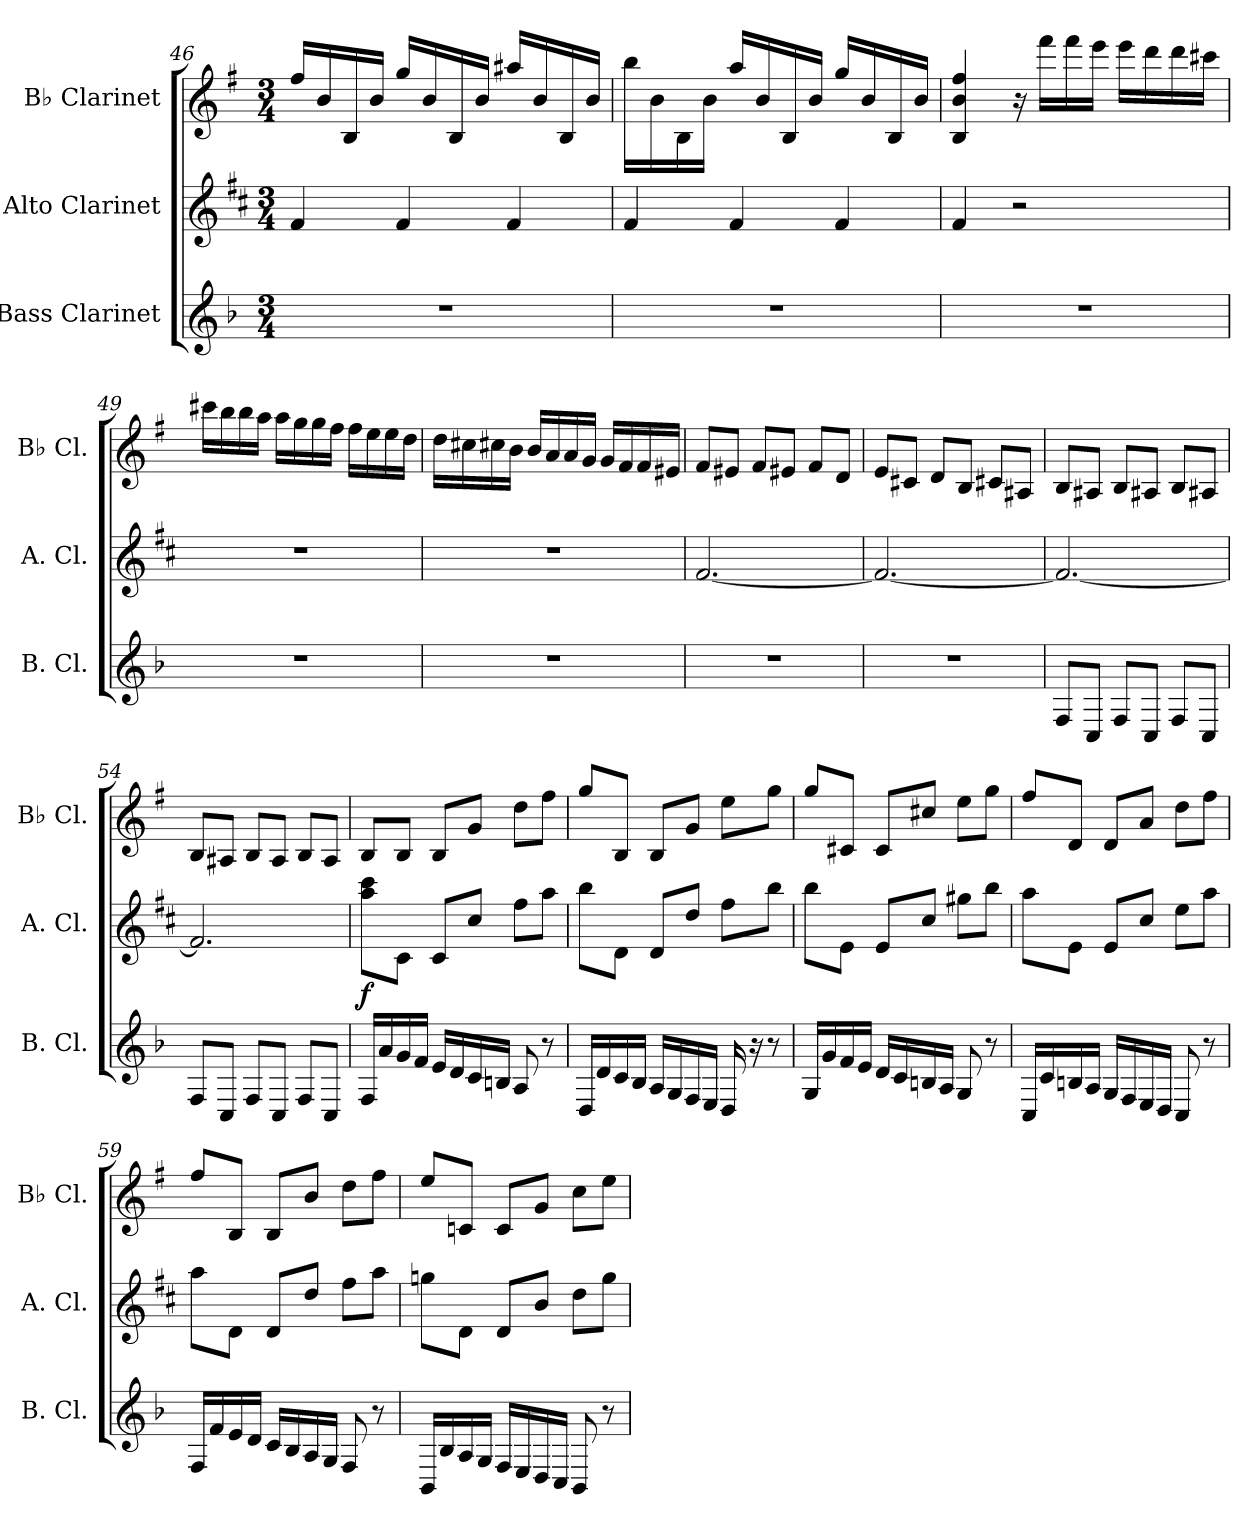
**kern	**kern	**dynam	**kern
*part3	*part2	*part2	*part1
*staff3	*staff2	*staff2	*staff1
*I"Bass Clarinet	*I"Alto Clarinet	*	*I"B♭ Clarinet
*I'B. Cl.	*I'A. Cl.	*	*I'B♭ Cl.
!!LO:LB:g=z
*clefG2	*clefG2	*	*clefG2
*ITrd8c14	*ITrd5c9	*	*ITrd1c2
*k[b-]	*k[b-]	*	*k[b-]
*M3/4	*M3/4	*	*M3/4
=46	=46	=46	=46
2.r	4A/	.	16ee/LL
.	.	.	16a/
.	.	.	16A/
.	.	.	16a/JJ
.	4A/	.	16ff/LL
.	.	.	16a/
.	.	.	16A/
.	.	.	16a/JJ
.	4A/	.	16gg#X/LL
.	.	.	16a/
.	.	.	16A/
.	.	.	16a/JJ
=47	=47	=47	=47
2.r	4A/	.	16aa\LL
.	.	.	16a\
.	.	.	16A\
.	.	.	16a\JJ
.	4A/	.	16gg/LL
.	.	.	16a/
.	.	.	16A/
.	.	.	16a/JJ
.	4A/	.	16ff/LL
.	.	.	16a/
.	.	.	16A/
.	.	.	16a/JJ
=48	=48	=48	=48
2.r	4A/	.	4A/ 4a/ 4ee/
.	2r	.	16r
.	.	.	16eee\LL
.	.	.	16eee\
.	.	.	16ddd\JJ
.	.	.	16ddd\LL
.	.	.	16ccc\
.	.	.	16ccc\
.	.	.	16bbn\JJ
!!LO:LB:g=z
=49	=49	=49	=49
2.r	2.r	.	16bbn\LL
.	.	.	16aa\
.	.	.	16aa\
.	.	.	16gg\JJ
.	.	.	16gg\LL
.	.	.	16ff\
.	.	.	16ff\
.	.	.	16ee\JJ
.	.	.	16ee\LL
.	.	.	16dd\
.	.	.	16dd\
.	.	.	16cc\JJ
=50	=50	=50	=50
2.r	2.r	.	16cc\LL
.	.	.	16bn\
.	.	.	16bn\
.	.	.	16a\JJ
.	.	.	16a/LL
.	.	.	16g/
.	.	.	16g/
.	.	.	16f/JJ
.	.	.	16f/LL
.	.	.	16e/
.	.	.	16e/
.	.	.	16d#X/JJ
=51	=51	=51	=51
2.r	[2.A/	.	8e/L
.	.	.	8d#X/J
.	.	.	8e/L
.	.	.	8d#X/J
.	.	.	8e/L
.	.	.	8c/J
=52	=52	=52	=52
2.r	2.A/_	.	8d/L
.	.	.	8Bn/J
.	.	.	8c/L
.	.	.	8A/J
.	.	.	8Bn/L
.	.	.	8G#X/J
!!LO:PB:g=z
=53	=53	=53	=53
8FF/L	2.A/_	.	8A/L
8CC/J	.	.	8G#X/J
8FF/L	.	.	8A/L
8CC/J	.	.	8G#X/J
8FF/L	.	.	8A/L
8CC/J	.	.	8G#X/J
=54	=54	=54	=54
8FF/L	2.A/]	.	8A/L
8CC/J	.	.	8G#i/J
8FF/L	.	.	8A/L
8CC/J	.	.	8G#i/J
8FF/L	.	.	8A/L
8CC/J	.	.	8G#i/J
=55	=55	=55	=55
!	!	!LO:DY:b	!
16FF/LL	8cc\ 8ee\L	f	8A/L
16A/	.	.	.
16G/	8E\J	.	8A/J
16F/JJ	.	.	.
16E/LL	8E/L	.	8A/L
16D/	.	.	.
16C/	8e/J	.	8f/J
16BBn/JJ	.	.	.
8AA/	8a\L	.	8cc\L
8r	8cc\J	.	8ee\J
!!LO:LB:g=z
=56	=56	=56	=56
16DD/LL	8dd\L	.	8ff/L
16D/	.	.	.
16C/	8F\J	.	8A/J
16BB-/JJ	.	.	.
16AA/LL	8F/L	.	8A/L
16GG/	.	.	.
16FF/	8f/J	.	8f/J
16EE/JJ	.	.	.
16DD/	8a\L	.	8dd\L
16r	.	.	.
8r	8dd\J	.	8ff\J
=57	=57	=57	=57
16GG/LL	8dd\L	.	8ff/L
16G/	.	.	.
16F/	8G\J	.	8Bn/J
16E/JJ	.	.	.
16D/LL	8G/L	.	8B/L
16C/	.	.	.
16BBn/	8e/J	.	8bn/J
16AA/JJ	.	.	.
8GG/	8bn\L	.	8dd\L
8r	8dd\J	.	8ff\J
=58	=58	=58	=58
16CC/LL	8cc\L	.	8ee/L
16C/	.	.	.
16BBn/	8G\J	.	8c/J
16AA/JJ	.	.	.
16GG/LL	8G/L	.	8c/L
16FF/	.	.	.
16EE/	8e/J	.	8g/J
16DD/JJ	.	.	.
8CC/	8g\L	.	8cc\L
8r	8cc\J	.	8ee\J
!!LO:LB:g=z
=59	=59	=59	=59
16FF/LL	8cc\L	.	8ee/L
16F/	.	.	.
16E/	8F\J	.	8A/J
16D/JJ	.	.	.
16C/LL	8F/L	.	8A/L
16BB-/	.	.	.
16AA/	8f/J	.	8a/J
16GG/JJ	.	.	.
8FF/	8a\L	.	8cc\L
8r	8cc\J	.	8ee\J
=60	=60	=60	=60
16BBB-/LL	8b-X\L	.	8dd/L
16BB-/	.	.	.
16AA/	8F\J	.	8B-X/J
16GG/JJ	.	.	.
16FF/LL	8F/L	.	8B-/L
16EE/	.	.	.
16DD/	8d/J	.	8f/J
16CC/JJ	.	.	.
8BBB-/	8f\L	.	8b-\L
8r	8b-\J	.	8dd\J
=	=	=	=
*-	*-	*-	*-
